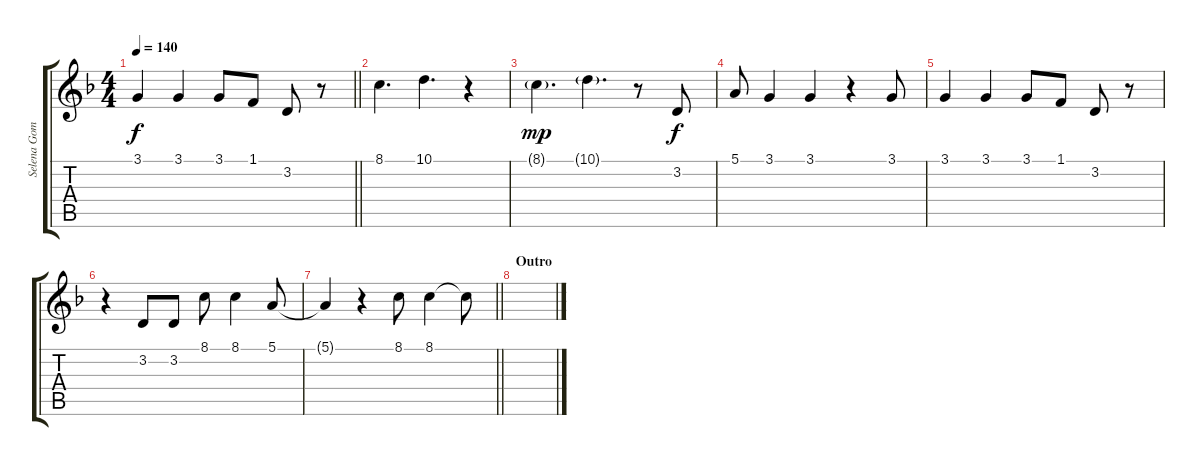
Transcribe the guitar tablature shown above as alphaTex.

\track ("Selena Gomez[Vox]" "Selena Gom") {instrument clarinet}
\staff {score tabs}
\tuning (E4 B3 G3 D3 A2 E2) {hide}
\ts (4 4)
\tempo 140
\clef g2
\barLineRight lightlight
\ks f
3.1.4{dy f} 3.1.4 3.1.8 1.1.8 3.2.8 r.8 |
8.1.4{d} 10.1.4{d} r.4 |
8.1{g}.4{d dy mp} 10.1{g}.4{d} r.8 3.2.8{dy f} |
5.1.8 3.1.4 3.1.4 r.4 3.1.8 |
3.1.4 3.1.4 3.1.8 1.1.8 3.2.8 r.8 |
r.4 3.2.8 3.2.8 8.1.8 8.1.4 5.1.8 |
\barLineRight lightlight
5.1{t}.4 r.4 8.1.8 8.1.4 8.1{t}.8 |
\section ("" "Outro")
